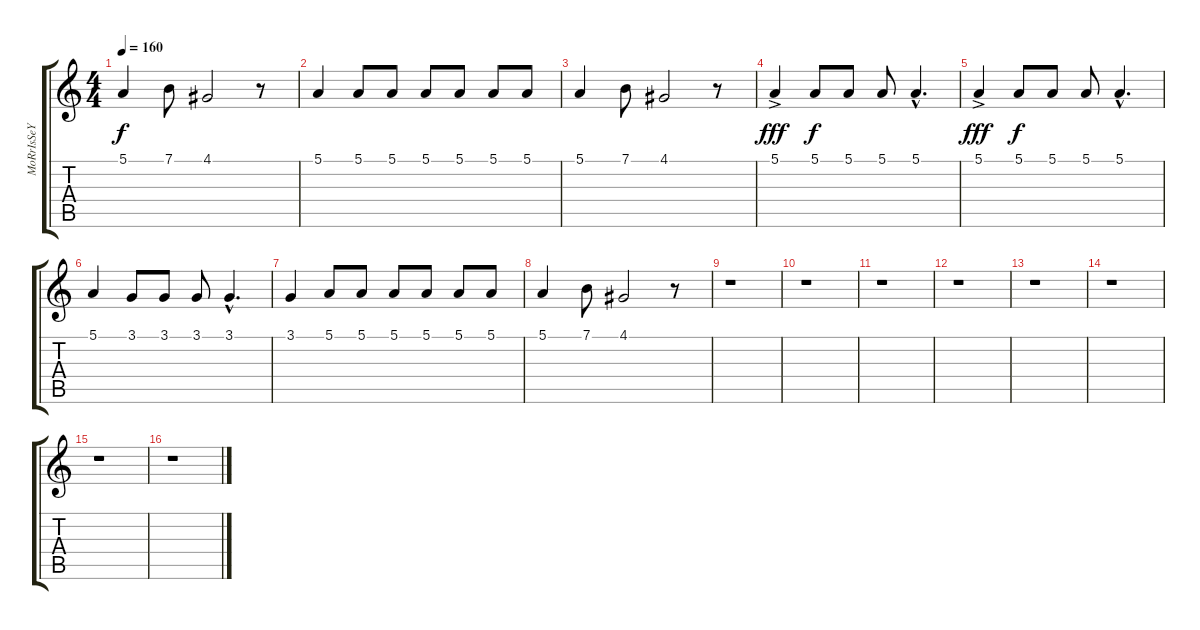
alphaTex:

\track ("MoRrIsSeY" "MoRrIsSeY") {instrument flute}
\staff {score tabs}
\tuning (E4 B3 G3 D3 A2 E2) {hide}
\ts (4 4)
\tempo 160
\clef g2
\ks c
5.1.4{dy f} 7.1.8 4.1.2 r.8 |
5.1.4 5.1.8 5.1.8 5.1.8 5.1.8 5.1.8 5.1.8 |
5.1.4 7.1.8 4.1.2 r.8 |
5.1{ac}.4{dy fff} 5.1.8{dy f} 5.1.8 5.1.8 5.1{hac}.4{d} |
5.1{ac}.4{dy fff} 5.1.8{dy f} 5.1.8 5.1.8 5.1{hac}.4{d} |
5.1.4 3.1.8 3.1.8 3.1.8 3.1{hac}.4{d} |
3.1.4 5.1.8 5.1.8 5.1.8 5.1.8 5.1.8 5.1.8 |
5.1.4 7.1.8 4.1.2 r.8 |
r.1 |
r.1 |
r.1 |
r.1 |
r.1 |
r.1 |
r.1 |
r.1
